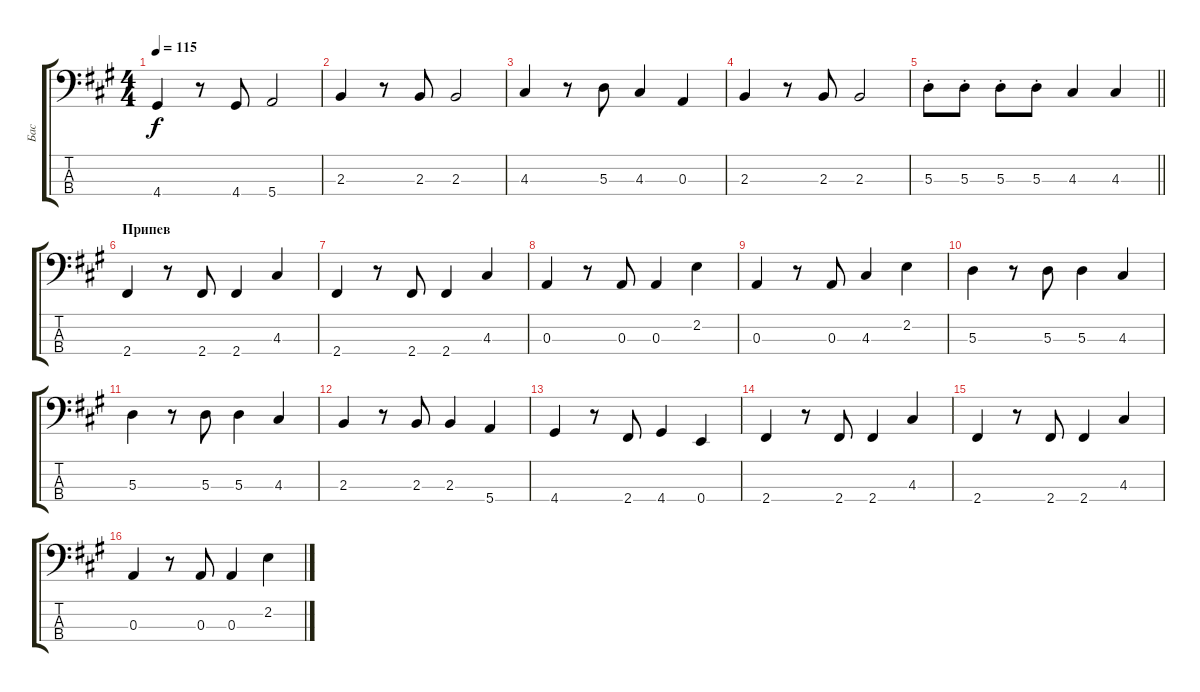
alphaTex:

\track ("Бас" "Бас") {instrument electricbassfinger}
\staff {score tabs}
\tuning (G2 D2 A1 E1) {hide}
\ts (4 4)
\tempo 115
\clef f4
\ks f#minor
4.4.4{dy f} r.8 4.4.8 5.4.2 |
2.3.4 r.8 2.3.8 2.3.2 |
4.3.4 r.8 5.3.8 4.3.4 0.3.4 |
2.3.4 r.8 2.3.8 2.3.2 |
\barLineRight lightlight
5.3{st}.8 5.3{st}.8 5.3{st}.8 5.3{st}.8 4.3.4 4.3.4 |
\section ("" "Припев")
2.4.4 r.8 2.4.8 2.4.4 4.3.4 |
2.4.4 r.8 2.4.8 2.4.4 4.3.4 |
0.3.4 r.8 0.3.8 0.3.4 2.2.4 |
0.3.4 r.8 0.3.8 4.3.4 2.2.4 |
5.3.4 r.8 5.3.8 5.3.4 4.3.4 |
5.3.4 r.8 5.3.8 5.3.4 4.3.4 |
2.3.4 r.8 2.3.8 2.3.4 5.4.4 |
4.4.4 r.8 2.4.8 4.4.4 0.4.4 |
2.4.4 r.8 2.4.8 2.4.4 4.3.4 |
2.4.4 r.8 2.4.8 2.4.4 4.3.4 |
0.3.4 r.8 0.3.8 0.3.4 2.2.4
